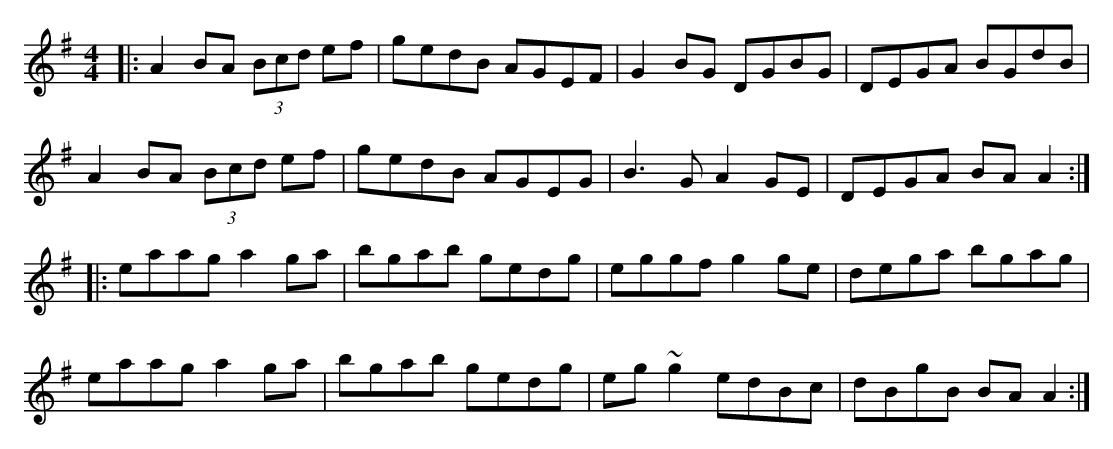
X:1
M:4/4
K:Ador
|:A2BA (3Bcd ef|gedB AGEF|G2BG DGBG|DEGA BGdB|
A2BA (3Bcd ef|gedB AGEG|B3G A2GE|DEGA BAA2:|
|:eaag a2ga|bgab gedg|eggf g2ge|dega bgag|
eaag a2ga|bgab gedg|eg~g2 edBc|dBgB BAA2:|
